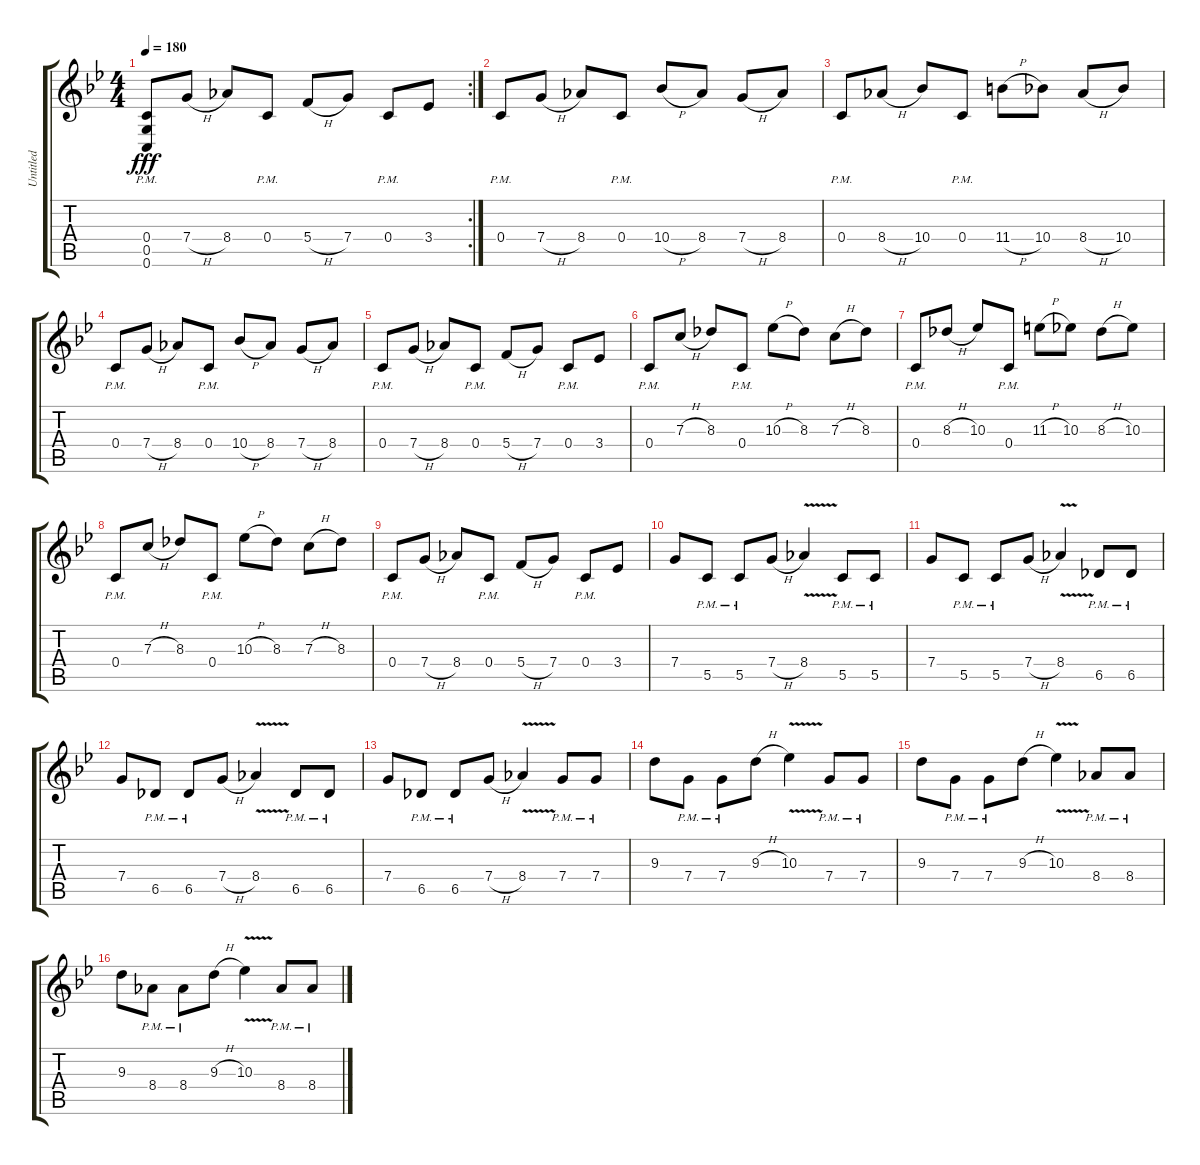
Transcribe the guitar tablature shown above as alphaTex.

\track ("Untitled" "Untitled") {instrument distortionguitar}
\staff {score tabs}
\tuning (D4 A3 F3 C3 G2 C2) {hide}
\rc 2
\ts (4 4)
\tempo 180
\clef g2
\ks bb
(0.4{pm} 0.5{pm} 0.6{pm}).8{dy fff} 7.4{h}.8 8.4.8 0.4{pm}.8 5.4{h}.8 7.4.8 0.4{pm}.8 3.4.8 |
0.4{pm}.8 7.4{h}.8 8.4.8 0.4{pm}.8 10.4{h}.8 8.4.8 7.4{h}.8 8.4.8 |
0.4{pm}.8 8.4{h}.8 10.4.8 0.4{pm}.8 11.4{h}.8 10.4.8 8.4{h}.8 10.4.8 |
0.4{pm}.8 7.4{h}.8 8.4.8 0.4{pm}.8 10.4{h}.8 8.4.8 7.4{h}.8 8.4.8 |
0.4{pm}.8 7.4{h}.8 8.4.8 0.4{pm}.8 5.4{h}.8 7.4.8 0.4{pm}.8 3.4.8 |
0.4{pm}.8 7.3{h}.8 8.3.8 0.4{pm}.8 10.3{h}.8 8.3.8 7.3{h}.8 8.3.8 |
0.4{pm}.8 8.3{h}.8 10.3.8 0.4{pm}.8 11.3{h}.8 10.3.8 8.3{h}.8 10.3.8 |
0.4{pm}.8 7.3{h}.8 8.3.8 0.4{pm}.8 10.3{h}.8 8.3.8 7.3{h}.8 8.3.8 |
0.4{pm}.8 7.4{h}.8 8.4.8 0.4{pm}.8 5.4{h}.8 7.4.8 0.4{pm}.8 3.4.8 |
7.4.8 5.5{pm}.8 5.5{pm}.8 7.4{h}.8 8.4{v}.4 5.5{pm}.8 5.5{pm}.8 |
7.4.8 5.5{pm}.8 5.5{pm}.8 7.4{h}.8 8.4{v}.4 6.5{pm}.8 6.5{pm}.8 |
7.4.8 6.5{pm}.8 6.5{pm}.8 7.4{h}.8 8.4{v}.4 6.5{pm}.8 6.5{pm}.8 |
7.4.8 6.5{pm}.8 6.5{pm}.8 7.4{h}.8 8.4{v}.4 7.4{pm}.8 7.4{pm}.8 |
9.3.8 7.4{pm}.8 7.4{pm}.8 9.3{h}.8 10.3{v}.4 7.4{pm}.8 7.4{pm}.8 |
9.3.8 7.4{pm}.8 7.4{pm}.8 9.3{h}.8 10.3{v}.4 8.4{pm}.8 8.4{pm}.8 |
9.3.8 8.4{pm}.8 8.4{pm}.8 9.3{h}.8 10.3{v}.4 8.4{pm}.8 8.4{pm}.8
